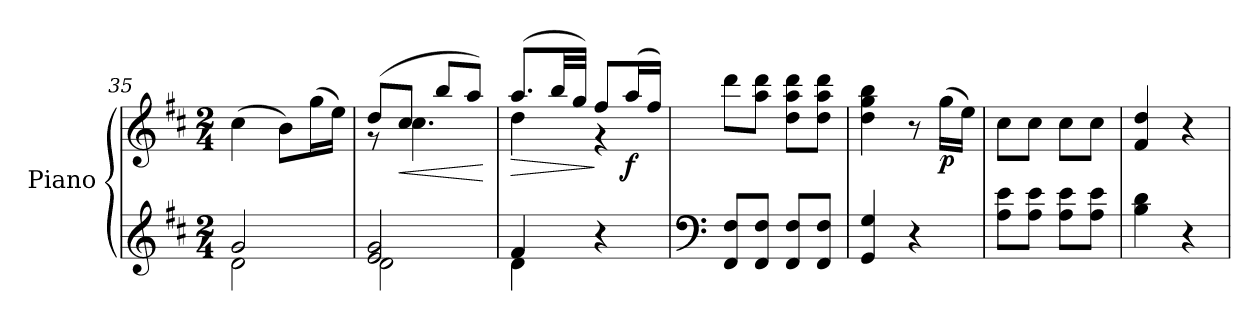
**kern	**kern	**dynam
*part1	*part1	*part1
*staff2	*staff1	*staff1/2
*I"Piano	*	*
*I'Pno.	*	*
*clefG2	*clefG2	*
*k[f#c#]	*k[f#c#]	*
*M2/4	*M2/4	*
=35	=35	=35
*^	*	*
2g/	2d\	(>4cc#\	.
.	.	8b\L)	.
.	.	(>16gg\L	.
.	.	16ee\JJ)	.
=36	=36	=36	=36
*	*	*^	*
2e/ 2g/	2d\	(>8dd/L	8r	.
!	!	!	!	!LO:HP:b
.	.	8cc#/J	4.cc#\	<
.	.	8bb/L	.	.
.	.	8aa/J)	.	.
*v	*v	*	*	*
*	*v	*v	*
.	.	[
=37	=37	=37
*^	*	*
!	!	!	!LO:HP:b
*	*	*^	*
4f#/	4d\	(>8.aa/L	4dd\	>
.	.	32bb/LL	.	.
.	.	32gg/JJJ)	.	.
4r	4ryy	8ff#/L	4r	]
!	!	!	!	!LO:DY:b
.	.	(>16aa/L	.	f
.	.	16ff#/JJ)	.	.
*v	*v	*	*	*
*	*v	*v	*
=38	=38	=38
*clefF4	*	*
8FF#/ 8F#/L	8ddd\L	.
8FF#/ 8F#/J	8aa\ 8ddd\J	.
8FF#/ 8F#/L	8dd\ 8aa\ 8ddd\L	.
8FF#/ 8F#/J	8dd\ 8aa\ 8ddd\J	.
=39	=39	=39
4GG/ 4G/	4dd\ 4gg\ 4bb\	.
4r	8r	.
!	!	!LO:DY:b
.	(>16gg\LL	p
.	16ee\JJ)	.
!!LO:LB:g=z
=40	=40	=40
8A\ 8e\L	8cc#\L	.
8A\ 8e\J	8cc#\J	.
8A\ 8e\L	8cc#\L	.
8A\ 8e\J	8cc#\J	.
=41	=41	=41
4B\ 4d\	4f#/ 4dd/	.
4r	4r	.
=	=	=
*-	*-	*-
